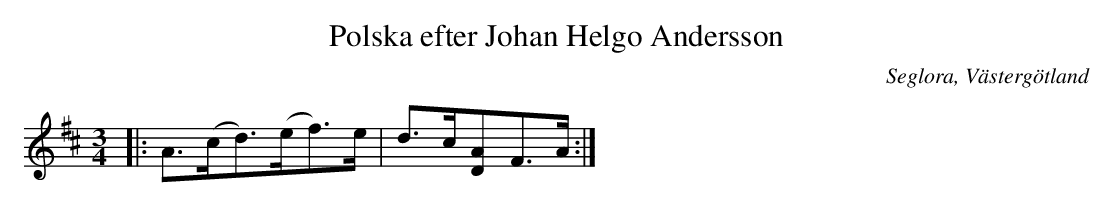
X:1
T:Polska efter Johan Helgo Andersson
O:Seglora, Västergötland
M:3/4
L:1/8
K:D
|: A>(cd>)(ef>)e| d>c[AD]F>A :|
